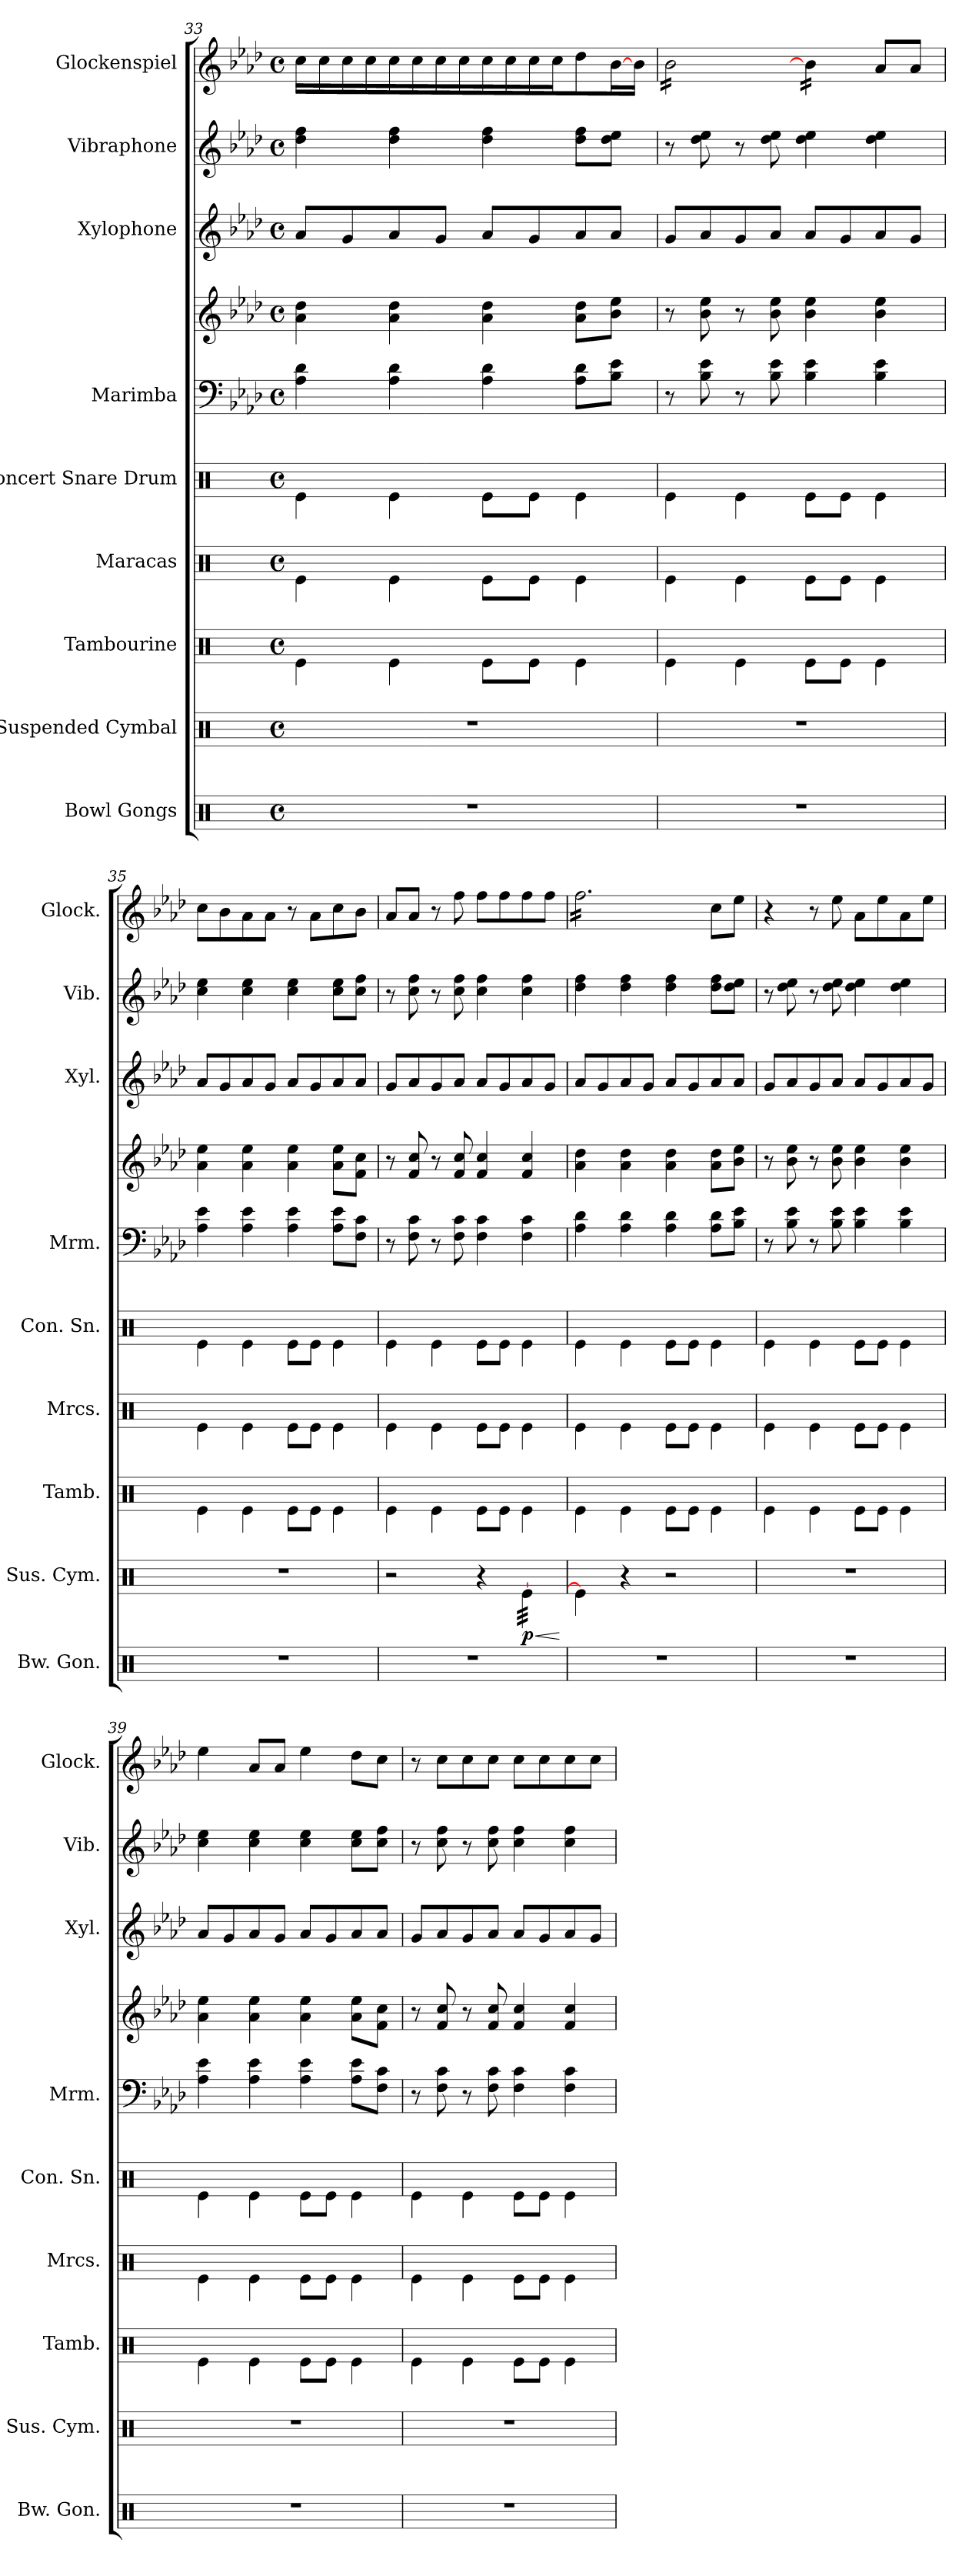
**kern	**kern	**dynam	**kern	**kern	**kern	**kern	**kern	**kern	**kern	**kern
*part9	*part8	*part8	*part7	*part6	*part5	*part4	*part4	*part3	*part2	*part1
*staff10	*staff9	*staff9	*staff8	*staff7	*staff6	*staff5	*staff4	*staff3	*staff2	*staff1
*I"Bowl Gongs	*I"Suspended Cymbal	*	*I"Tambourine	*I"Maracas	*I"Concert Snare Drum	*I"Marimba	*	*I"Xylophone	*I"Vibraphone	*I"Glockenspiel
*I'Bw. Gon.	*I'Sus. Cym.	*	*I'Tamb.	*I'Mrcs.	*I'Con. Sn.	*I'Mrm.	*	*I'Xyl.	*I'Vib.	*I'Glock.
*clefX	*clefX	*	*clefX	*clefX	*clefX	*clefF4	*clefG2	*clefG2	*clefG2	*clefG2
*	*	*	*	*	*	*	*	*ITrd-7c-12	*	*ITrd-14c-24
*k[]	*k[]	*	*k[]	*k[]	*k[]	*k[b-e-a-d-]	*k[b-e-a-d-]	*k[b-e-a-d-]	*k[b-e-a-d-]	*k[b-e-a-d-]
*M4/4	*M4/4	*	*M4/4	*M4/4	*M4/4	*M4/4	*M4/4	*M4/4	*M4/4	*M4/4
*met(c)	*met(c)	*	*met(c)	*met(c)	*met(c)	*met(c)	*met(c)	*met(c)	*met(c)	*met(c)
=33	=33	=33	=33	=33	=33	=33	=33	=33	=33	=33
*	*	*	*	*	*	*	*	*	*	*tremolo
1r	1r	.	4Re\	4Re\	4Re\	4A-\ 4d-\	4a-\ 4dd-\	8aa-/L	4dd-\ 4ff\	16cccc\LL
.	.	.	.	.	.	.	.	.	.	16cccc\
.	.	.	.	.	.	.	.	8gg/	.	16cccc\
.	.	.	.	.	.	.	.	.	.	16cccc\
.	.	.	4Re\	4Re\	4Re\	4A-\ 4d-\	4a-\ 4dd-\	8aa-/	4dd-\ 4ff\	16cccc\
.	.	.	.	.	.	.	.	.	.	16cccc\
.	.	.	.	.	.	.	.	8gg/J	.	16cccc\
.	.	.	.	.	.	.	.	.	.	16cccc\
.	.	.	8Re\L	8Re\L	8Re\L	4A-\ 4d-\	4a-\ 4dd-\	8aa-/L	4dd-\ 4ff\	16cccc\
.	.	.	.	.	.	.	.	.	.	16cccc\
.	.	.	8Re\J	8Re\J	8Re\J	.	.	8gg/	.	16cccc\
.	.	.	.	.	.	.	.	.	.	16cccc\JJ
*	*	*	*	*	*	*	*	*	*	*Xtremolo
.	.	.	4Re\	4Re\	4Re\	8A-\ 8d-\L	8a-\ 8dd-\L	8aa-/	8dd-\ 8ff\L	8dddd-\L
*	*	*	*	*	*	*	*	*	*	*tremolo
.	.	.	.	.	.	8B-\ 8e-\J	8b-\ 8ee-\J	8aa-/J	8dd-\ 8ee-\J	[16bbb-\
.	.	.	.	.	.	.	.	.	.	16bbb-\JJ
=34	=34	=34	=34	=34	=34	=34	=34	=34	=34	=34
1r	1r	.	4Re\	4Re\	4Re\	8r	8r	8gg/L	8r	16bbb-\LL
.	.	.	.	.	.	.	.	.	.	16bbb-\
.	.	.	.	.	.	8B-\ 8e-\	8b-\ 8ee-\	8aa-/	8dd-\ 8ee-\	16bbb-\
.	.	.	.	.	.	.	.	.	.	16bbb-\
.	.	.	4Re\	4Re\	4Re\	8r	8r	8gg/	8r	16bbb-\
.	.	.	.	.	.	.	.	.	.	16bbb-\
.	.	.	.	.	.	8B-\ 8e-\	8b-\ 8ee-\	8aa-/J	8dd-\ 8ee-\	16bbb-\
.	.	.	.	.	.	.	.	.	.	16bbb-\JJ
.	.	.	8Re\L	8Re\L	8Re\L	4B-\ 4e-\	4b-\ 4ee-\	8aa-/L	4dd-\ 4ee-\	16bbb-\]LL
.	.	.	.	.	.	.	.	.	.	16bbb-\
.	.	.	8Re\J	8Re\J	8Re\J	.	.	8gg/	.	16bbb-\
.	.	.	.	.	.	.	.	.	.	16bbb-\JJ
*	*	*	*	*	*	*	*	*	*	*Xtremolo
.	.	.	4Re\	4Re\	4Re\	4B-\ 4e-\	4b-\ 4ee-\	8aa-/	4dd-\ 4ee-\	8aaa-/L
.	.	.	.	.	.	.	.	8gg/J	.	8aaa-/J
=35	=35	=35	=35	=35	=35	=35	=35	=35	=35	=35
1r	1r	.	4Re\	4Re\	4Re\	4A-\ 4e-\	4a-\ 4ee-\	8aa-/L	4cc\ 4ee-\	8cccc\L
.	.	.	.	.	.	.	.	8gg/	.	8bbb-\
.	.	.	4Re\	4Re\	4Re\	4A-\ 4e-\	4a-\ 4ee-\	8aa-/	4cc\ 4ee-\	8aaa-\
.	.	.	.	.	.	.	.	8gg/J	.	8aaa-\J
.	.	.	8Re\L	8Re\L	8Re\L	4A-\ 4e-\	4a-\ 4ee-\	8aa-/L	4cc\ 4ee-\	8r
.	.	.	8Re\J	8Re\J	8Re\J	.	.	8gg/	.	8aaa-\L
.	.	.	4Re\	4Re\	4Re\	8A-\ 8e-\L	8a-\ 8ee-\L	8aa-/	8cc\ 8ee-\L	8cccc\
.	.	.	.	.	.	8F\ 8c\J	8f\ 8cc\J	8aa-/J	8cc\ 8ff\J	8bbb-\J
=36	=36	=36	=36	=36	=36	=36	=36	=36	=36	=36
1r	2r	.	4Re\	4Re\	4Re\	8r	8r	8gg/L	8r	8aaa-/L
.	.	.	.	.	.	8F\ 8c\	8f/ 8cc/	8aa-/	8cc\ 8ff\	8aaa-/J
.	.	.	4Re\	4Re\	4Re\	8r	8r	8gg/	8r	8r
.	.	.	.	.	.	8F\ 8c\	8f/ 8cc/	8aa-/J	8cc\ 8ff\	8ffff\
.	4r	.	8Re\L	8Re\L	8Re\L	4F\ 4c\	4f/ 4cc/	8aa-/L	4cc\ 4ff\	8ffff\L
.	.	.	8Re\J	8Re\J	8Re\J	.	.	8gg/	.	8ffff\
!	!	!LO:HP:b	!	!	!	!	!	!	!	!
!	!	!LO:HP:n=1:b	!	!	!	!	!	!	!	!
!	!	!LO:DY:n=1:b	!	!	!	!	!	!	!	!
*	*tremolo	*	*	*	*	*	*	*	*	*
.	[32Re\LLL	< < p	4Re\	4Re\	4Re\	4F\ 4c\	4f/ 4cc/	8aa-/	4cc\ 4ff\	8ffff\
.	32Re\	.	.	.	.	.	.	.	.	.
.	32Re\	.	.	.	.	.	.	.	.	.
.	32Re\	.	.	.	.	.	.	.	.	.
.	32Re\	.	.	.	.	.	.	8gg/J	.	8ffff\J
.	32Re\	.	.	.	.	.	.	.	.	.
.	32Re\	.	.	.	.	.	.	.	.	.
.	32Re\JJJ	.	.	.	.	.	.	.	.	.
*	*Xtremolo	*	*	*	*	*	*	*	*	*
.	.	[	.	.	.	.	.	.	.	.
=37	=37	=37	=37	=37	=37	=37	=37	=37	=37	=37
*	*	*	*	*	*	*	*	*	*	*tremolo
1r	4Re\]	.	4Re\	4Re\	4Re\	4A-\ 4d-\	4a-\ 4dd-\	8aa-/L	4dd-\ 4ff\	16ffff\LL
.	.	.	.	.	.	.	.	.	.	16ffff\
.	.	.	.	.	.	.	.	8gg/	.	16ffff\
.	.	.	.	.	.	.	.	.	.	16ffff\
.	4r	[	4Re\	4Re\	4Re\	4A-\ 4d-\	4a-\ 4dd-\	8aa-/	4dd-\ 4ff\	16ffff\
.	.	.	.	.	.	.	.	.	.	16ffff\
.	.	.	.	.	.	.	.	8gg/J	.	16ffff\
.	.	.	.	.	.	.	.	.	.	16ffff\
.	2r	.	8Re\L	8Re\L	8Re\L	4A-\ 4d-\	4a-\ 4dd-\	8aa-/L	4dd-\ 4ff\	16ffff\
.	.	.	.	.	.	.	.	.	.	16ffff\
.	.	.	8Re\J	8Re\J	8Re\J	.	.	8gg/	.	16ffff\
.	.	.	.	.	.	.	.	.	.	16ffff\JJ
*	*	*	*	*	*	*	*	*	*	*Xtremolo
.	.	.	4Re\	4Re\	4Re\	8A-\ 8d-\L	8a-\ 8dd-\L	8aa-/	8dd-\ 8ff\L	8cccc\L
.	.	.	.	.	.	8B-\ 8e-\J	8b-\ 8ee-\J	8aa-/J	8dd-\ 8ee-\J	8eeee-\J
!!LO:LB:g=z
=38	=38	=38	=38	=38	=38	=38	=38	=38	=38	=38
1r	1r	.	4Re\	4Re\	4Re\	8r	8r	8gg/L	8r	4r
.	.	.	.	.	.	8B-\ 8e-\	8b-\ 8ee-\	8aa-/	8dd-\ 8ee-\	.
.	.	.	4Re\	4Re\	4Re\	8r	8r	8gg/	8r	8r
.	.	.	.	.	.	8B-\ 8e-\	8b-\ 8ee-\	8aa-/J	8dd-\ 8ee-\	8eeee-\
.	.	.	8Re\L	8Re\L	8Re\L	4B-\ 4e-\	4b-\ 4ee-\	8aa-/L	4dd-\ 4ee-\	8aaa-\L
.	.	.	8Re\J	8Re\J	8Re\J	.	.	8gg/	.	8eeee-\
.	.	.	4Re\	4Re\	4Re\	4B-\ 4e-\	4b-\ 4ee-\	8aa-/	4dd-\ 4ee-\	8aaa-\
.	.	.	.	.	.	.	.	8gg/J	.	8eeee-\J
=39	=39	=39	=39	=39	=39	=39	=39	=39	=39	=39
1r	1r	.	4Re\	4Re\	4Re\	4A-\ 4e-\	4a-\ 4ee-\	8aa-/L	4cc\ 4ee-\	4eeee-\
.	.	.	.	.	.	.	.	8gg/	.	.
.	.	.	4Re\	4Re\	4Re\	4A-\ 4e-\	4a-\ 4ee-\	8aa-/	4cc\ 4ee-\	8aaa-/L
.	.	.	.	.	.	.	.	8gg/J	.	8aaa-/J
.	.	.	8Re\L	8Re\L	8Re\L	4A-\ 4e-\	4a-\ 4ee-\	8aa-/L	4cc\ 4ee-\	4eeee-\
.	.	.	8Re\J	8Re\J	8Re\J	.	.	8gg/	.	.
.	.	.	4Re\	4Re\	4Re\	8A-\ 8e-\L	8a-\ 8ee-\L	8aa-/	8cc\ 8ee-\L	8dddd-\L
.	.	.	.	.	.	8F\ 8c\J	8f\ 8cc\J	8aa-/J	8cc\ 8ff\J	8cccc\J
=40	=40	=40	=40	=40	=40	=40	=40	=40	=40	=40
1r	1r	.	4Re\	4Re\	4Re\	8r	8r	8gg/L	8r	8r
.	.	.	.	.	.	8F\ 8c\	8f/ 8cc/	8aa-/	8cc\ 8ff\	8cccc\L
.	.	.	4Re\	4Re\	4Re\	8r	8r	8gg/	8r	8cccc\
.	.	.	.	.	.	8F\ 8c\	8f/ 8cc/	8aa-/J	8cc\ 8ff\	8cccc\J
.	.	.	8Re\L	8Re\L	8Re\L	4F\ 4c\	4f/ 4cc/	8aa-/L	4cc\ 4ff\	8cccc\L
.	.	.	8Re\J	8Re\J	8Re\J	.	.	8gg/	.	8cccc\
.	.	.	4Re\	4Re\	4Re\	4F\ 4c\	4f/ 4cc/	8aa-/	4cc\ 4ff\	8cccc\
.	.	.	.	.	.	.	.	8gg/J	.	8cccc\J
=	=	=	=	=	=	=	=	=	=	=
*-	*-	*-	*-	*-	*-	*-	*-	*-	*-	*-
